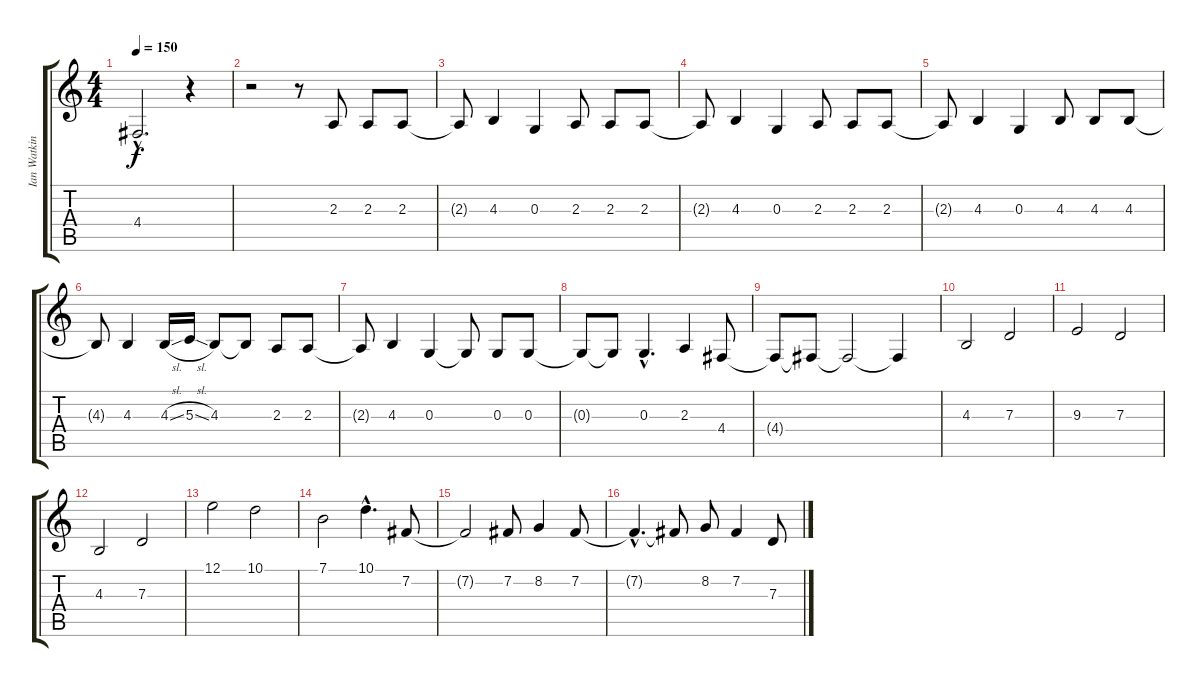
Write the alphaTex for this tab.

\track ("Ian Watkins" "Ian Watkin") {instrument lead2sawtooth}
\staff {score tabs}
\tuning (E4 B3 G3 D3 A2 E2) {hide}
\ts (4 4)
\tempo 150
\clef g2
\ks c
4.4{hac t}.2{d dy f} r.4 |
r.2 r.8 2.3.8 2.3.8 2.3.8 |
2.3{t}.8 4.3.4 0.3.4 2.3.8 2.3.8 2.3.8 |
2.3{t}.8 4.3.4 0.3.4 2.3.8 2.3.8 2.3.8 |
2.3{t}.8 4.3.4 0.3.4 4.3.8 4.3.8 4.3.8 |
4.3{t}.8 4.3.4 4.3{sl}.16 5.3{sl}.16 4.3.8 4.3{t}.8 2.3.8 2.3.8 |
2.3{t}.8 4.3.4 0.3.4 0.3{t}.8 0.3.8 0.3.8 |
0.3{t}.8 0.3{t}.8 0.3{hac}.4{d} 2.3.4 4.4.8 |
4.4{t}.8 4.4{t}.8 4.4{t}.2 4.4{t}.4 |
4.3.2 7.3.2 |
9.3.2{volume 10} 7.3.2 |
4.3.2 7.3.2 |
12.1.2 10.1.2 |
7.1.2 10.1{hac}.4{d} 7.2.8{volume 14} |
7.2{t}.2 7.2.8 8.2.4 7.2.8 |
7.2{hac t}.4{d} 7.2{t}.8 8.2.8 7.2.4 7.3.8
